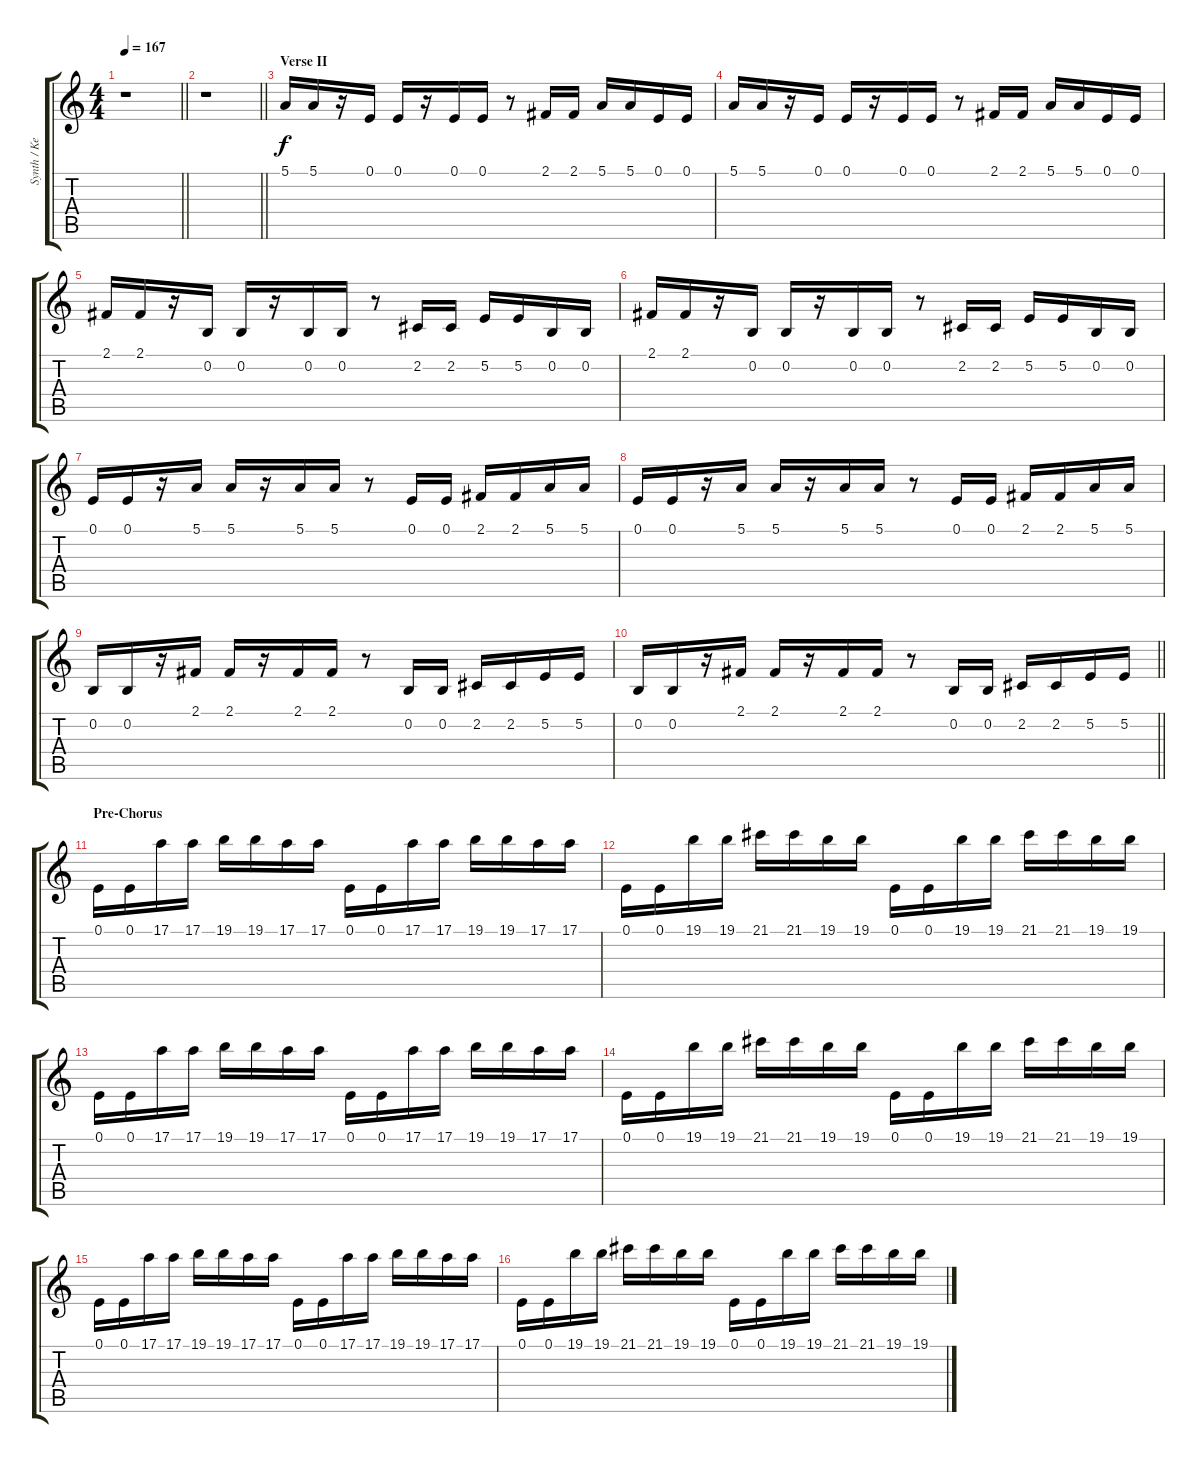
\track ("Synth / Keyboard II" "Synth / Ke") {instrument lead1square}
\staff {score tabs}
\tuning (E4 B3 G3 D3 A2 E2) {hide}
\ts (4 4)
\tempo 167
\clef g2
\barLineRight lightlight
\ks c
r.1{dy f} |
\barLineRight lightlight
r.1 |
\section ("" "Verse II")
5.1.16 5.1.16 r.16 0.1.16 0.1.16 r.16 0.1.16 0.1.16 r.8 2.1.16 2.1.16 5.1.16 5.1.16 0.1.16 0.1.16 |
5.1.16 5.1.16 r.16 0.1.16 0.1.16 r.16 0.1.16 0.1.16 r.8 2.1.16 2.1.16 5.1.16 5.1.16 0.1.16 0.1.16 |
2.1.16 2.1.16 r.16 0.2.16 0.2.16 r.16 0.2.16 0.2.16 r.8 2.2.16 2.2.16 5.2.16 5.2.16 0.2.16 0.2.16 |
2.1.16 2.1.16 r.16 0.2.16 0.2.16 r.16 0.2.16 0.2.16 r.8 2.2.16 2.2.16 5.2.16 5.2.16 0.2.16 0.2.16 |
0.1.16 0.1.16 r.16 5.1.16 5.1.16 r.16 5.1.16 5.1.16 r.8 0.1.16 0.1.16 2.1.16 2.1.16 5.1.16 5.1.16 |
0.1.16 0.1.16 r.16 5.1.16 5.1.16 r.16 5.1.16 5.1.16 r.8 0.1.16 0.1.16 2.1.16 2.1.16 5.1.16 5.1.16 |
0.2.16 0.2.16 r.16 2.1.16 2.1.16 r.16 2.1.16 2.1.16 r.8 0.2.16 0.2.16 2.2.16 2.2.16 5.2.16 5.2.16 |
\barLineRight lightlight
0.2.16 0.2.16 r.16 2.1.16 2.1.16 r.16 2.1.16 2.1.16 r.8 0.2.16 0.2.16 2.2.16 2.2.16 5.2.16 5.2.16 |
\section ("" "Pre-Chorus")
0.1.16 0.1.16 17.1.16 17.1.16 19.1.16 19.1.16 17.1.16 17.1.16 0.1.16 0.1.16 17.1.16 17.1.16 19.1.16 19.1.16 17.1.16 17.1.16 |
0.1.16 0.1.16 19.1.16 19.1.16 21.1.16 21.1.16 19.1.16 19.1.16 0.1.16 0.1.16 19.1.16 19.1.16 21.1.16 21.1.16 19.1.16 19.1.16 |
0.1.16 0.1.16 17.1.16 17.1.16 19.1.16 19.1.16 17.1.16 17.1.16 0.1.16 0.1.16 17.1.16 17.1.16 19.1.16 19.1.16 17.1.16 17.1.16 |
0.1.16 0.1.16 19.1.16 19.1.16 21.1.16 21.1.16 19.1.16 19.1.16 0.1.16 0.1.16 19.1.16 19.1.16 21.1.16 21.1.16 19.1.16 19.1.16 |
0.1.16 0.1.16 17.1.16 17.1.16 19.1.16 19.1.16 17.1.16 17.1.16 0.1.16 0.1.16 17.1.16 17.1.16 19.1.16 19.1.16 17.1.16 17.1.16 |
0.1.16 0.1.16 19.1.16 19.1.16 21.1.16 21.1.16 19.1.16 19.1.16 0.1.16 0.1.16 19.1.16 19.1.16 21.1.16 21.1.16 19.1.16 19.1.16
